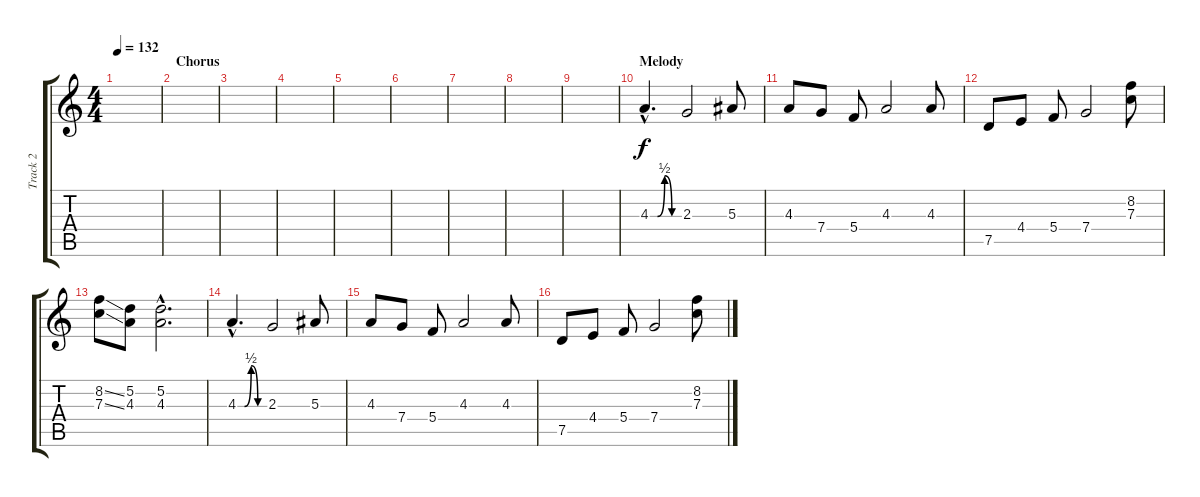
\track ("Track 2" "Track 2") {instrument overdrivenguitar}
\staff {score tabs}
\tuning (D4 A3 F3 C3 G2 D2) {hide}
\ts (4 4)
\tempo 132
\clef g2
\ks c
|
\section ("" "Chorus")
|
|
|
|
|
|
|
|
\section ("" "Melody")
4.3{be (custom 0 0 15 0 30 2 45 0 60 0) hac}.4{d} 2.3.2 5.3.8 |
4.3.8 7.4.8 5.4.8 4.3.2 4.3.8 |
7.5.8 4.4.8 5.4.8 7.4.2 (8.2 7.3).8 |
(8.2{ss} 7.3{ss}).8 (5.2 4.3).8 (5.2{hac} 4.3{hac}).2{d} |
4.3{be (custom 0 0 15 0 30 2 45 0 60 0) hac}.4{d} 2.3.2 5.3.8 |
4.3.8 7.4.8 5.4.8 4.3.2 4.3.8 |
7.5.8 4.4.8 5.4.8 7.4.2 (8.2 7.3).8
